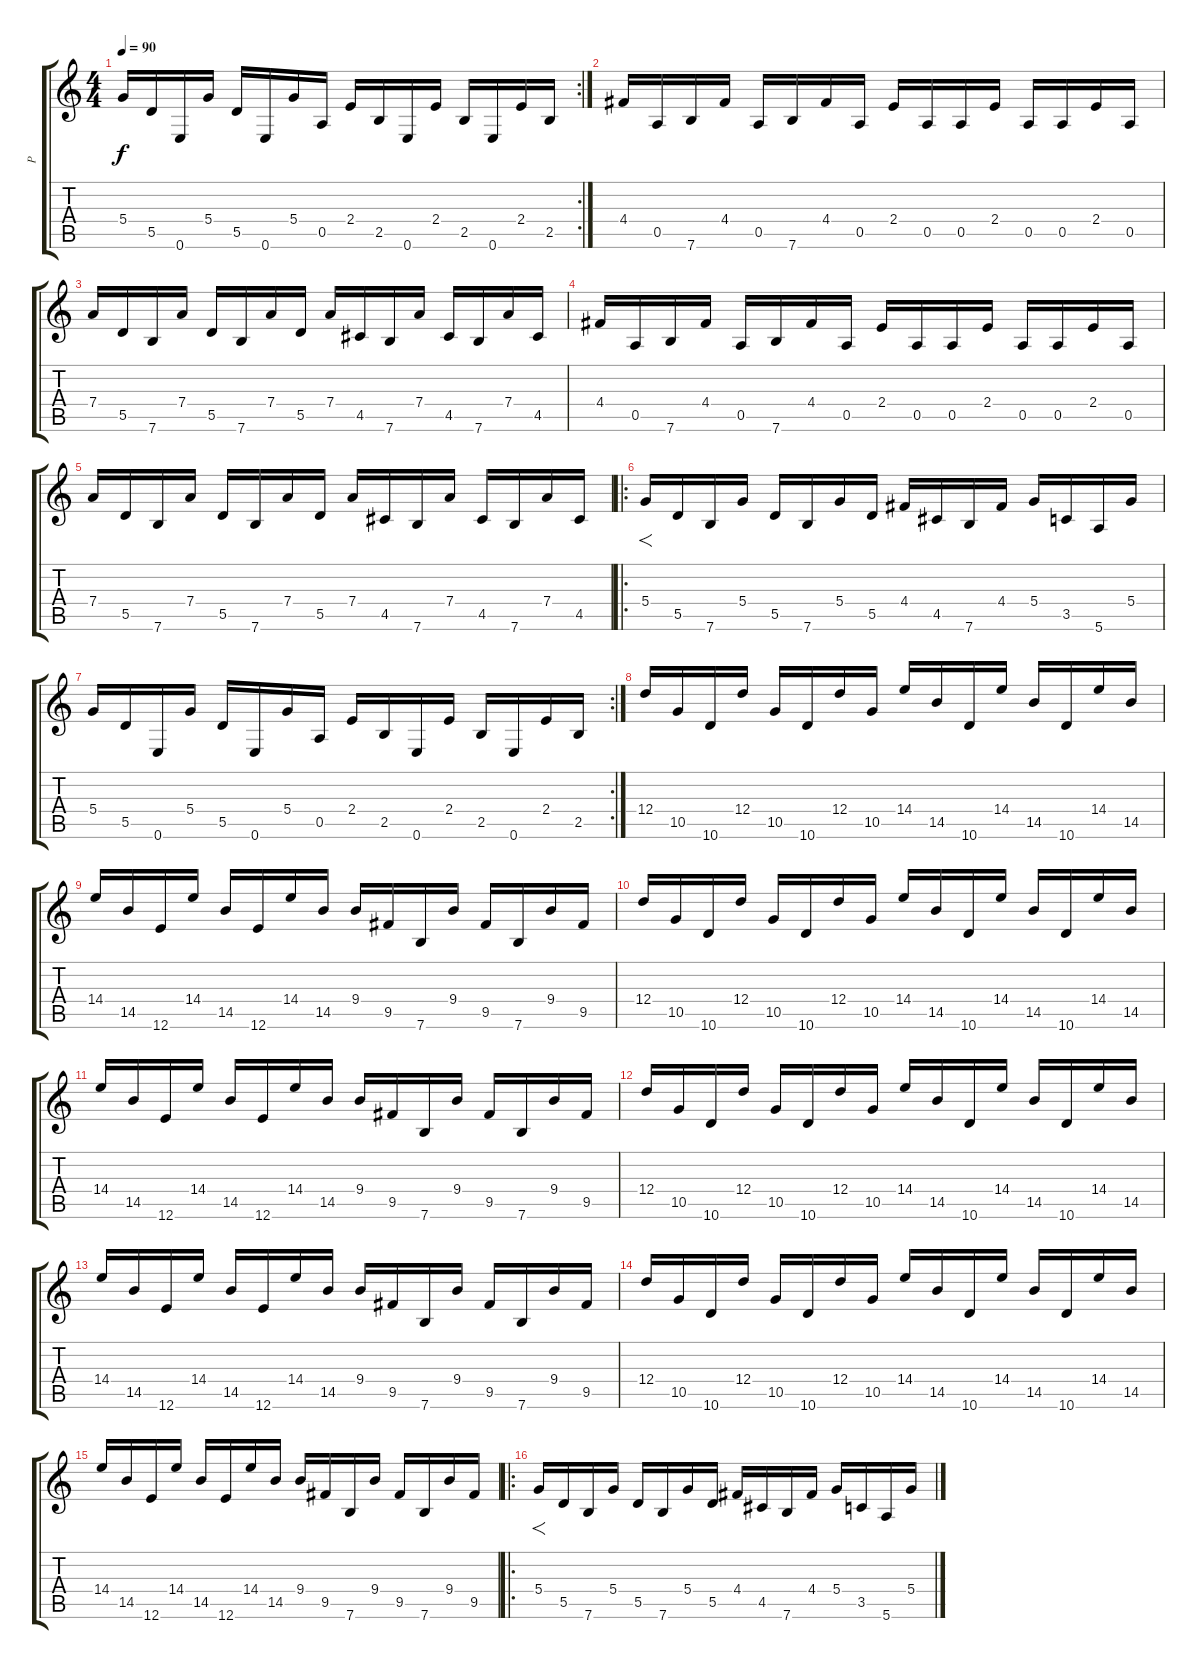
\track ("P" "P") {instrument distortionguitar}
\staff {score tabs}
\tuning (E4 B3 G3 D3 A2 E2) {hide}
\rc 2
\ts (4 4)
\tempo 90
\clef g2
\ks c
5.4.16{dy f} 5.5.16 0.6.16 5.4.16 5.5.16 0.6.16 5.4.16 0.5.16 2.4.16 2.5.16 0.6.16 2.4.16 2.5.16 0.6.16 2.4.16 2.5.16 |
4.4.16 0.5.16 7.6.16 4.4.16 0.5.16 7.6.16 4.4.16 0.5.16 2.4.16 0.5.16 0.5.16 2.4.16 0.5.16 0.5.16 2.4.16 0.5.16 |
7.4.16 5.5.16 7.6.16 7.4.16 5.5.16 7.6.16 7.4.16 5.5.16 7.4.16 4.5.16 7.6.16 7.4.16 4.5.16 7.6.16 7.4.16 4.5.16 |
4.4.16 0.5.16 7.6.16 4.4.16 0.5.16 7.6.16 4.4.16 0.5.16 2.4.16 0.5.16 0.5.16 2.4.16 0.5.16 0.5.16 2.4.16 0.5.16 |
7.4.16 5.5.16 7.6.16 7.4.16 5.5.16 7.6.16 7.4.16 5.5.16 7.4.16 4.5.16 7.6.16 7.4.16 4.5.16 7.6.16 7.4.16 4.5.16 |
\ro
5.4.16{f} 5.5.16 7.6.16 5.4.16 5.5.16 7.6.16 5.4.16 5.5.16 4.4.16 4.5.16 7.6.16 4.4.16 5.4.16 3.5.16 5.6.16 5.4.16 |
\rc 2
5.4.16 5.5.16 0.6.16 5.4.16 5.5.16 0.6.16 5.4.16 0.5.16 2.4.16 2.5.16 0.6.16 2.4.16 2.5.16 0.6.16 2.4.16 2.5.16 |
12.4.16 10.5.16 10.6.16 12.4.16 10.5.16 10.6.16 12.4.16 10.5.16 14.4.16 14.5.16 10.6.16 14.4.16 14.5.16 10.6.16 14.4.16 14.5.16 |
14.4.16 14.5.16 12.6.16 14.4.16 14.5.16 12.6.16 14.4.16 14.5.16 9.4.16 9.5.16 7.6.16 9.4.16 9.5.16 7.6.16 9.4.16 9.5.16 |
12.4.16 10.5.16 10.6.16 12.4.16 10.5.16 10.6.16 12.4.16 10.5.16 14.4.16 14.5.16 10.6.16 14.4.16 14.5.16 10.6.16 14.4.16 14.5.16 |
14.4.16 14.5.16 12.6.16 14.4.16 14.5.16 12.6.16 14.4.16 14.5.16 9.4.16 9.5.16 7.6.16 9.4.16 9.5.16 7.6.16 9.4.16 9.5.16 |
12.4.16 10.5.16 10.6.16 12.4.16 10.5.16 10.6.16 12.4.16 10.5.16 14.4.16 14.5.16 10.6.16 14.4.16 14.5.16 10.6.16 14.4.16 14.5.16 |
14.4.16 14.5.16 12.6.16 14.4.16 14.5.16 12.6.16 14.4.16 14.5.16 9.4.16 9.5.16 7.6.16 9.4.16 9.5.16 7.6.16 9.4.16 9.5.16 |
12.4.16 10.5.16 10.6.16 12.4.16 10.5.16 10.6.16 12.4.16 10.5.16 14.4.16 14.5.16 10.6.16 14.4.16 14.5.16 10.6.16 14.4.16 14.5.16 |
14.4.16 14.5.16 12.6.16 14.4.16 14.5.16 12.6.16 14.4.16 14.5.16 9.4.16 9.5.16 7.6.16 9.4.16 9.5.16 7.6.16 9.4.16 9.5.16 |
\ro
5.4.16{f} 5.5.16 7.6.16 5.4.16 5.5.16 7.6.16 5.4.16 5.5.16 4.4.16 4.5.16 7.6.16 4.4.16 5.4.16 3.5.16 5.6.16 5.4.16
